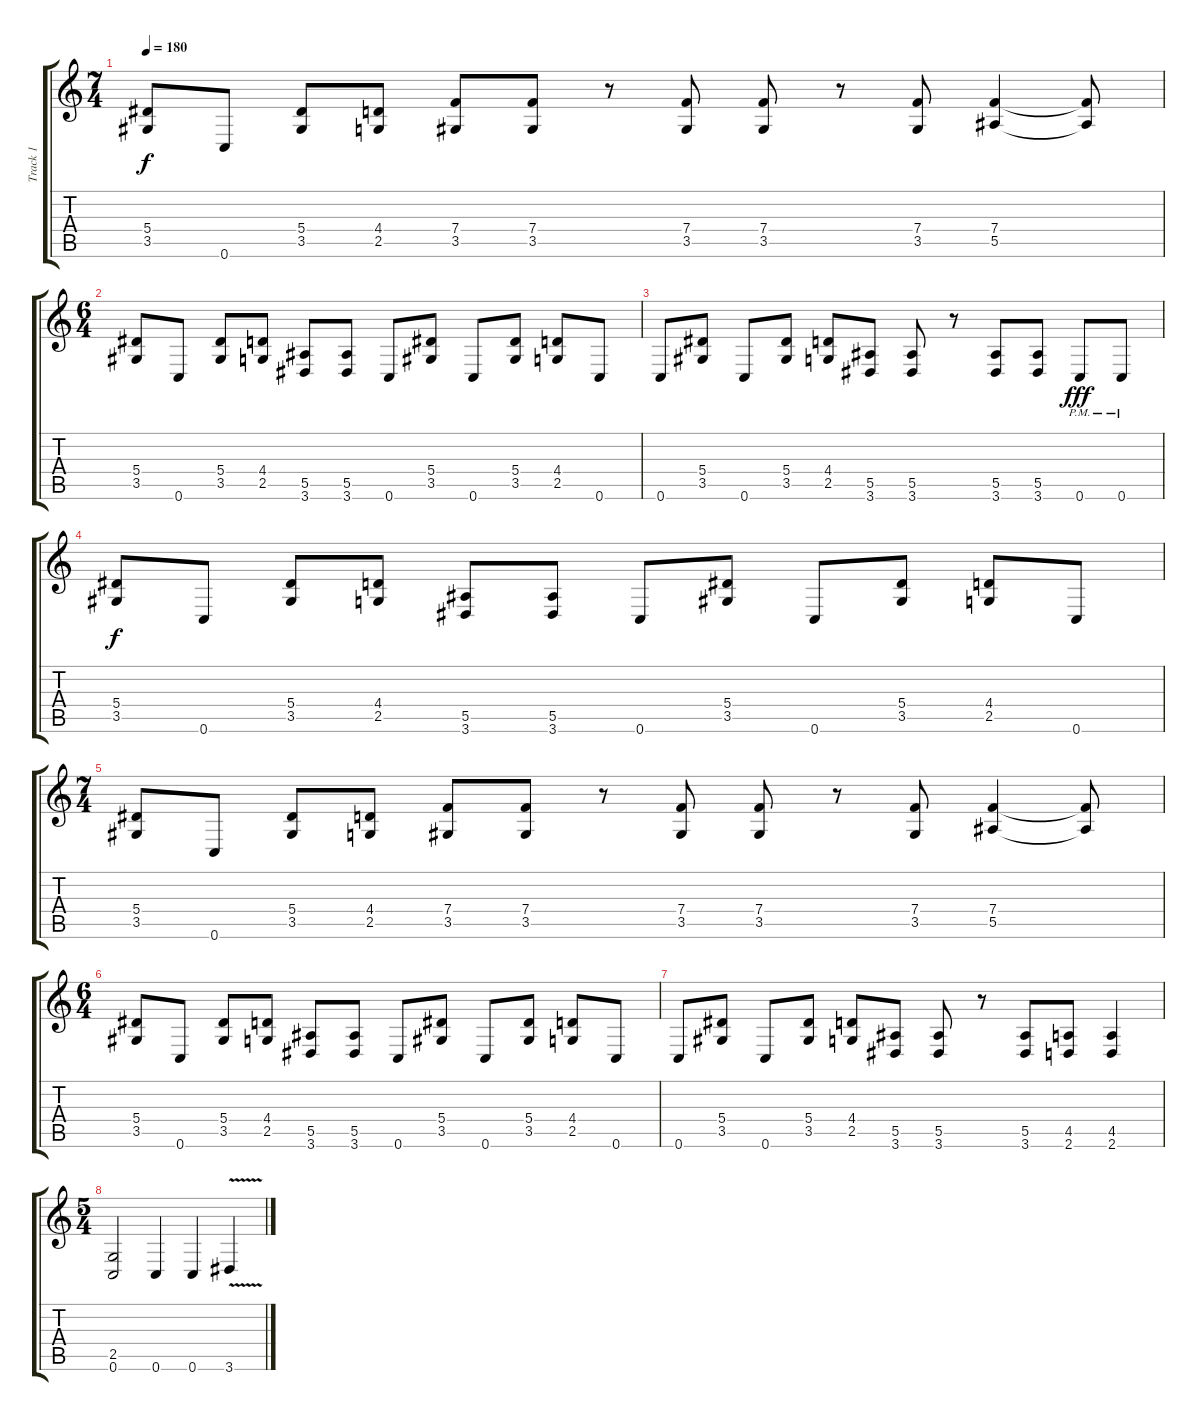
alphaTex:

\track ("Track 1" "Track 1") {instrument distortionguitar}
\staff {score tabs}
\tuning (C4 G3 Eb3 Bb2 F2 C2) {hide}
\ts (7 4)
\tempo 180
\clef g2
\ks c
(5.4 3.5).8{dy f} 0.6.8 (5.4 3.5).8 (4.4 2.5).8 (7.4 3.5).8 (7.4 3.5).8 r.8 (7.4 3.5).8 (7.4 3.5).8 r.8 (7.4 3.5).8 (7.4 5.5).4 (7.4{t} 5.5{t}).8 |
\ts (6 4)
(5.4 3.5).8 0.6.8 (5.4 3.5).8 (4.4 2.5).8 (5.5 3.6).8 (5.5 3.6).8 0.6.8 (5.4 3.5).8 0.6.8 (5.4 3.5).8 (4.4 2.5).8 0.6.8 |
0.6.8 (5.4 3.5).8 0.6.8 (5.4 3.5).8 (4.4 2.5).8 (5.5 3.6).8 (5.5 3.6).8 r.8 (5.5 3.6).8 (5.5 3.6).8 0.6{pm}.8{dy fff} 0.6{pm}.8 |
(5.4 3.5).8{dy f} 0.6.8 (5.4 3.5).8 (4.4 2.5).8 (5.5 3.6).8 (5.5 3.6).8 0.6.8 (5.4 3.5).8 0.6.8 (5.4 3.5).8 (4.4 2.5).8 0.6.8 |
\ts (7 4)
(5.4 3.5).8 0.6.8 (5.4 3.5).8 (4.4 2.5).8 (7.4 3.5).8 (7.4 3.5).8 r.8 (7.4 3.5).8 (7.4 3.5).8 r.8 (7.4 3.5).8 (7.4 5.5).4 (7.4{t} 5.5{t}).8 |
\ts (6 4)
(5.4 3.5).8 0.6.8 (5.4 3.5).8 (4.4 2.5).8 (5.5 3.6).8 (5.5 3.6).8 0.6.8 (5.4 3.5).8 0.6.8 (5.4 3.5).8 (4.4 2.5).8 0.6.8 |
0.6.8 (5.4 3.5).8 0.6.8 (5.4 3.5).8 (4.4 2.5).8 (5.5 3.6).8 (5.5 3.6).8 r.8 (5.5 3.6).8 (4.5 2.6).8 (4.5 2.6).4 |
\ts (5 4)
(2.5 0.6).2 0.6.4 0.6.4 3.6{v}.4
